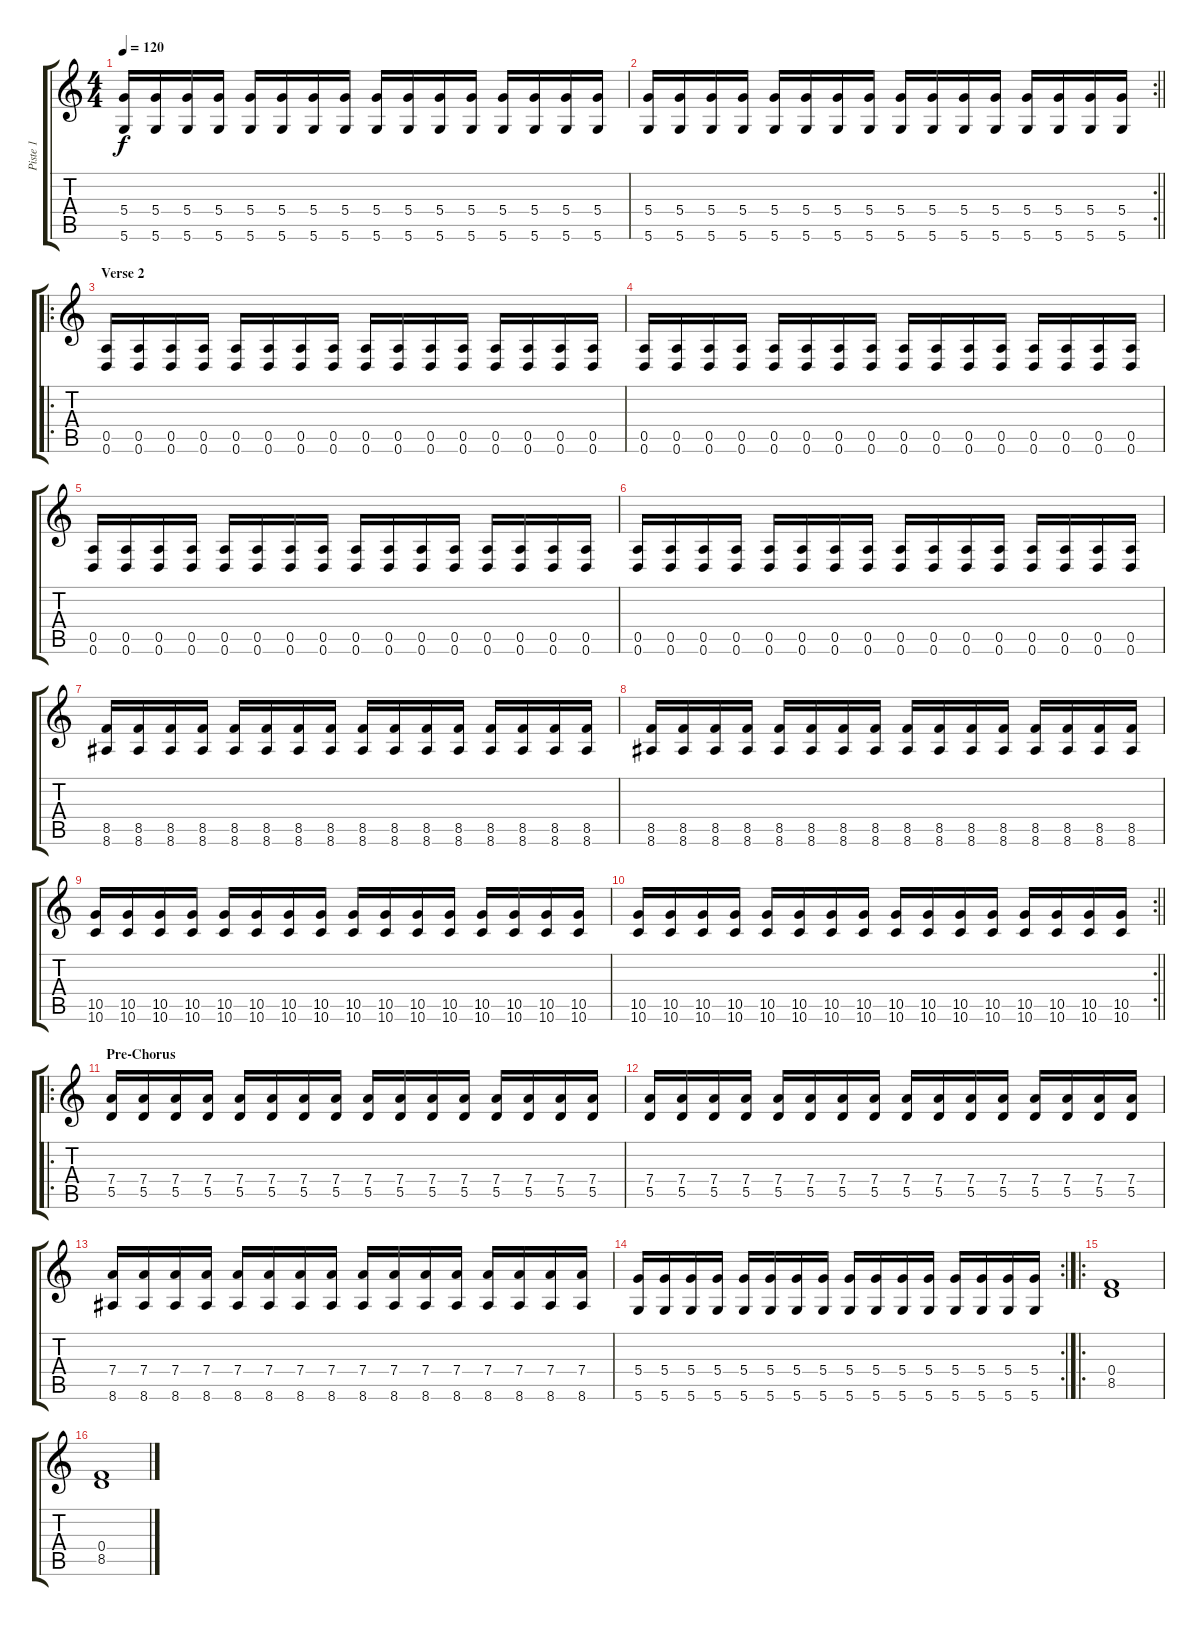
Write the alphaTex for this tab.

\track ("Piste 1" "Piste 1") {instrument distortionguitar}
\staff {score tabs}
\tuning (E4 B3 G3 D3 A2 D2) {hide}
\ts (4 4)
\tempo 120
\clef g2
\ks c
(5.4 5.6).16{dy f} (5.4 5.6).16 (5.4 5.6).16 (5.4 5.6).16 (5.4 5.6).16 (5.4 5.6).16 (5.4 5.6).16 (5.4 5.6).16 (5.4 5.6).16 (5.4 5.6).16 (5.4 5.6).16 (5.4 5.6).16 (5.4 5.6).16 (5.4 5.6).16 (5.4 5.6).16 (5.4 5.6).16 |
\rc 2
\barLineRight lightlight
(5.4 5.6).16 (5.4 5.6).16 (5.4 5.6).16 (5.4 5.6).16 (5.4 5.6).16 (5.4 5.6).16 (5.4 5.6).16 (5.4 5.6).16 (5.4 5.6).16 (5.4 5.6).16 (5.4 5.6).16 (5.4 5.6).16 (5.4 5.6).16 (5.4 5.6).16 (5.4 5.6).16 (5.4 5.6).16 |
\ro
\section ("" "Verse 2")
(0.5 0.6).16 (0.5 0.6).16 (0.5 0.6).16 (0.5 0.6).16 (0.5 0.6).16 (0.5 0.6).16 (0.5 0.6).16 (0.5 0.6).16 (0.5 0.6).16 (0.5 0.6).16 (0.5 0.6).16 (0.5 0.6).16 (0.5 0.6).16 (0.5 0.6).16 (0.5 0.6).16 (0.5 0.6).16 |
(0.5 0.6).16 (0.5 0.6).16 (0.5 0.6).16 (0.5 0.6).16 (0.5 0.6).16 (0.5 0.6).16 (0.5 0.6).16 (0.5 0.6).16 (0.5 0.6).16 (0.5 0.6).16 (0.5 0.6).16 (0.5 0.6).16 (0.5 0.6).16 (0.5 0.6).16 (0.5 0.6).16 (0.5 0.6).16 |
(0.5 0.6).16 (0.5 0.6).16 (0.5 0.6).16 (0.5 0.6).16 (0.5 0.6).16 (0.5 0.6).16 (0.5 0.6).16 (0.5 0.6).16 (0.5 0.6).16 (0.5 0.6).16 (0.5 0.6).16 (0.5 0.6).16 (0.5 0.6).16 (0.5 0.6).16 (0.5 0.6).16 (0.5 0.6).16 |
(0.5 0.6).16 (0.5 0.6).16 (0.5 0.6).16 (0.5 0.6).16 (0.5 0.6).16 (0.5 0.6).16 (0.5 0.6).16 (0.5 0.6).16 (0.5 0.6).16 (0.5 0.6).16 (0.5 0.6).16 (0.5 0.6).16 (0.5 0.6).16 (0.5 0.6).16 (0.5 0.6).16 (0.5 0.6).16 |
(8.5 8.6).16 (8.5 8.6).16 (8.5 8.6).16 (8.5 8.6).16 (8.5 8.6).16 (8.5 8.6).16 (8.5 8.6).16 (8.5 8.6).16 (8.5 8.6).16 (8.5 8.6).16 (8.5 8.6).16 (8.5 8.6).16 (8.5 8.6).16 (8.5 8.6).16 (8.5 8.6).16 (8.5 8.6).16 |
(8.5 8.6).16 (8.5 8.6).16 (8.5 8.6).16 (8.5 8.6).16 (8.5 8.6).16 (8.5 8.6).16 (8.5 8.6).16 (8.5 8.6).16 (8.5 8.6).16 (8.5 8.6).16 (8.5 8.6).16 (8.5 8.6).16 (8.5 8.6).16 (8.5 8.6).16 (8.5 8.6).16 (8.5 8.6).16 |
(10.5 10.6).16 (10.5 10.6).16 (10.5 10.6).16 (10.5 10.6).16 (10.5 10.6).16 (10.5 10.6).16 (10.5 10.6).16 (10.5 10.6).16 (10.5 10.6).16 (10.5 10.6).16 (10.5 10.6).16 (10.5 10.6).16 (10.5 10.6).16 (10.5 10.6).16 (10.5 10.6).16 (10.5 10.6).16 |
\rc 2
\barLineRight lightlight
(10.5 10.6).16 (10.5 10.6).16 (10.5 10.6).16 (10.5 10.6).16 (10.5 10.6).16 (10.5 10.6).16 (10.5 10.6).16 (10.5 10.6).16 (10.5 10.6).16 (10.5 10.6).16 (10.5 10.6).16 (10.5 10.6).16 (10.5 10.6).16 (10.5 10.6).16 (10.5 10.6).16 (10.5 10.6).16 |
\ro
\section ("" "Pre-Chorus")
(7.4 5.5).16 (7.4 5.5).16 (7.4 5.5).16 (7.4 5.5).16 (7.4 5.5).16 (7.4 5.5).16 (7.4 5.5).16 (7.4 5.5).16 (7.4 5.5).16 (7.4 5.5).16 (7.4 5.5).16 (7.4 5.5).16 (7.4 5.5).16 (7.4 5.5).16 (7.4 5.5).16 (7.4 5.5).16 |
(7.4 5.5).16 (7.4 5.5).16 (7.4 5.5).16 (7.4 5.5).16 (7.4 5.5).16 (7.4 5.5).16 (7.4 5.5).16 (7.4 5.5).16 (7.4 5.5).16 (7.4 5.5).16 (7.4 5.5).16 (7.4 5.5).16 (7.4 5.5).16 (7.4 5.5).16 (7.4 5.5).16 (7.4 5.5).16 |
(7.4 8.6).16 (7.4 8.6).16 (7.4 8.6).16 (7.4 8.6).16 (7.4 8.6).16 (7.4 8.6).16 (7.4 8.6).16 (7.4 8.6).16 (7.4 8.6).16 (7.4 8.6).16 (7.4 8.6).16 (7.4 8.6).16 (7.4 8.6).16 (7.4 8.6).16 (7.4 8.6).16 (7.4 8.6).16 |
\rc 2
(5.4 5.6).16 (5.4 5.6).16 (5.4 5.6).16 (5.4 5.6).16 (5.4 5.6).16 (5.4 5.6).16 (5.4 5.6).16 (5.4 5.6).16 (5.4 5.6).16 (5.4 5.6).16 (5.4 5.6).16 (5.4 5.6).16 (5.4 5.6).16 (5.4 5.6).16 (5.4 5.6).16 (5.4 5.6).16 |
\ro
(0.4 8.5).1 |
(0.4 8.5).1
